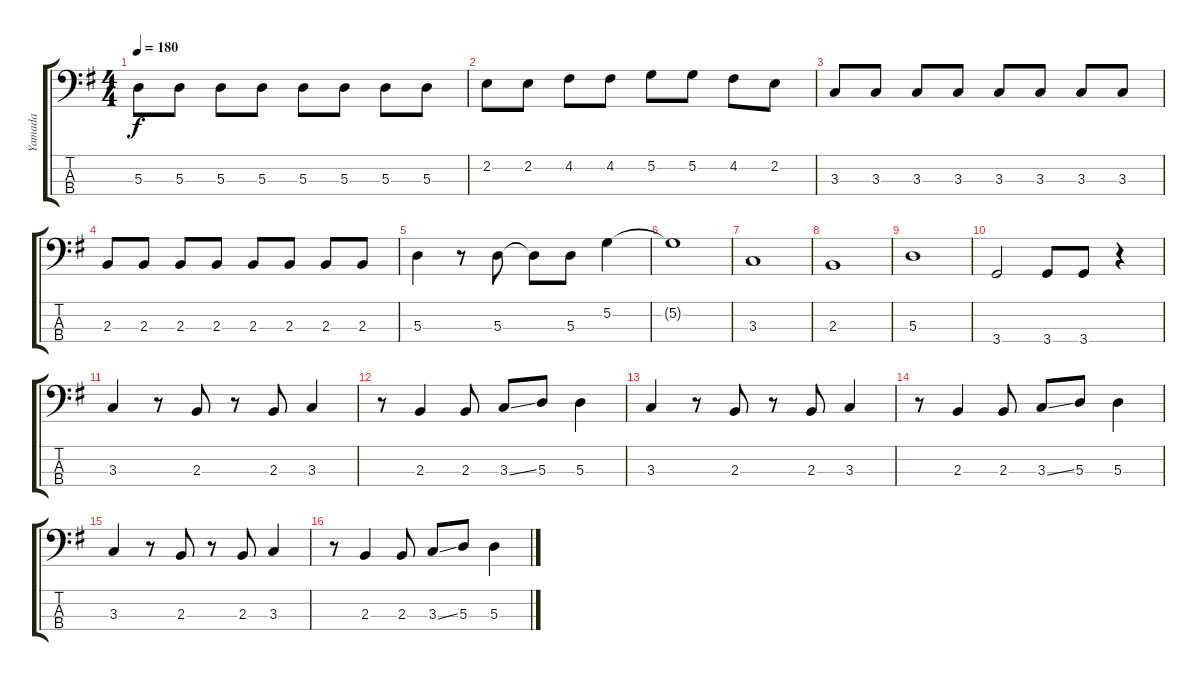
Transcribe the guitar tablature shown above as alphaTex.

\track ("Yamada" "Yamada") {instrument electricbassfinger}
\staff {score tabs}
\tuning (G2 D2 A1 E1) {hide}
\ts (4 4)
\tempo 180
\clef f4
\ks g
5.3.8{dy f} 5.3.8 5.3.8 5.3.8 5.3.8 5.3.8 5.3.8 5.3.8 |
2.2.8 2.2.8 4.2.8 4.2.8 5.2.8 5.2.8 4.2.8 2.2.8 |
3.3.8 3.3.8 3.3.8 3.3.8 3.3.8 3.3.8 3.3.8 3.3.8 |
2.3.8 2.3.8 2.3.8 2.3.8 2.3.8 2.3.8 2.3.8 2.3.8 |
5.3.4 r.8 5.3.8 5.3{t}.8 5.3.8 5.2.4 |
5.2{t}.1 |
3.3.1 |
2.3.1 |
5.3.1 |
3.4.2 3.4.8 3.4.8 r.4 |
3.3.4 r.8 2.3.8 r.8 2.3.8 3.3.4 |
r.8 2.3.4 2.3.8 3.3{ss}.8 5.3.8 5.3.4 |
3.3.4 r.8 2.3.8 r.8 2.3.8 3.3.4 |
r.8 2.3.4 2.3.8 3.3{ss}.8 5.3.8 5.3.4 |
3.3.4 r.8 2.3.8 r.8 2.3.8 3.3.4 |
r.8 2.3.4 2.3.8 3.3{ss}.8 5.3.8 5.3.4
